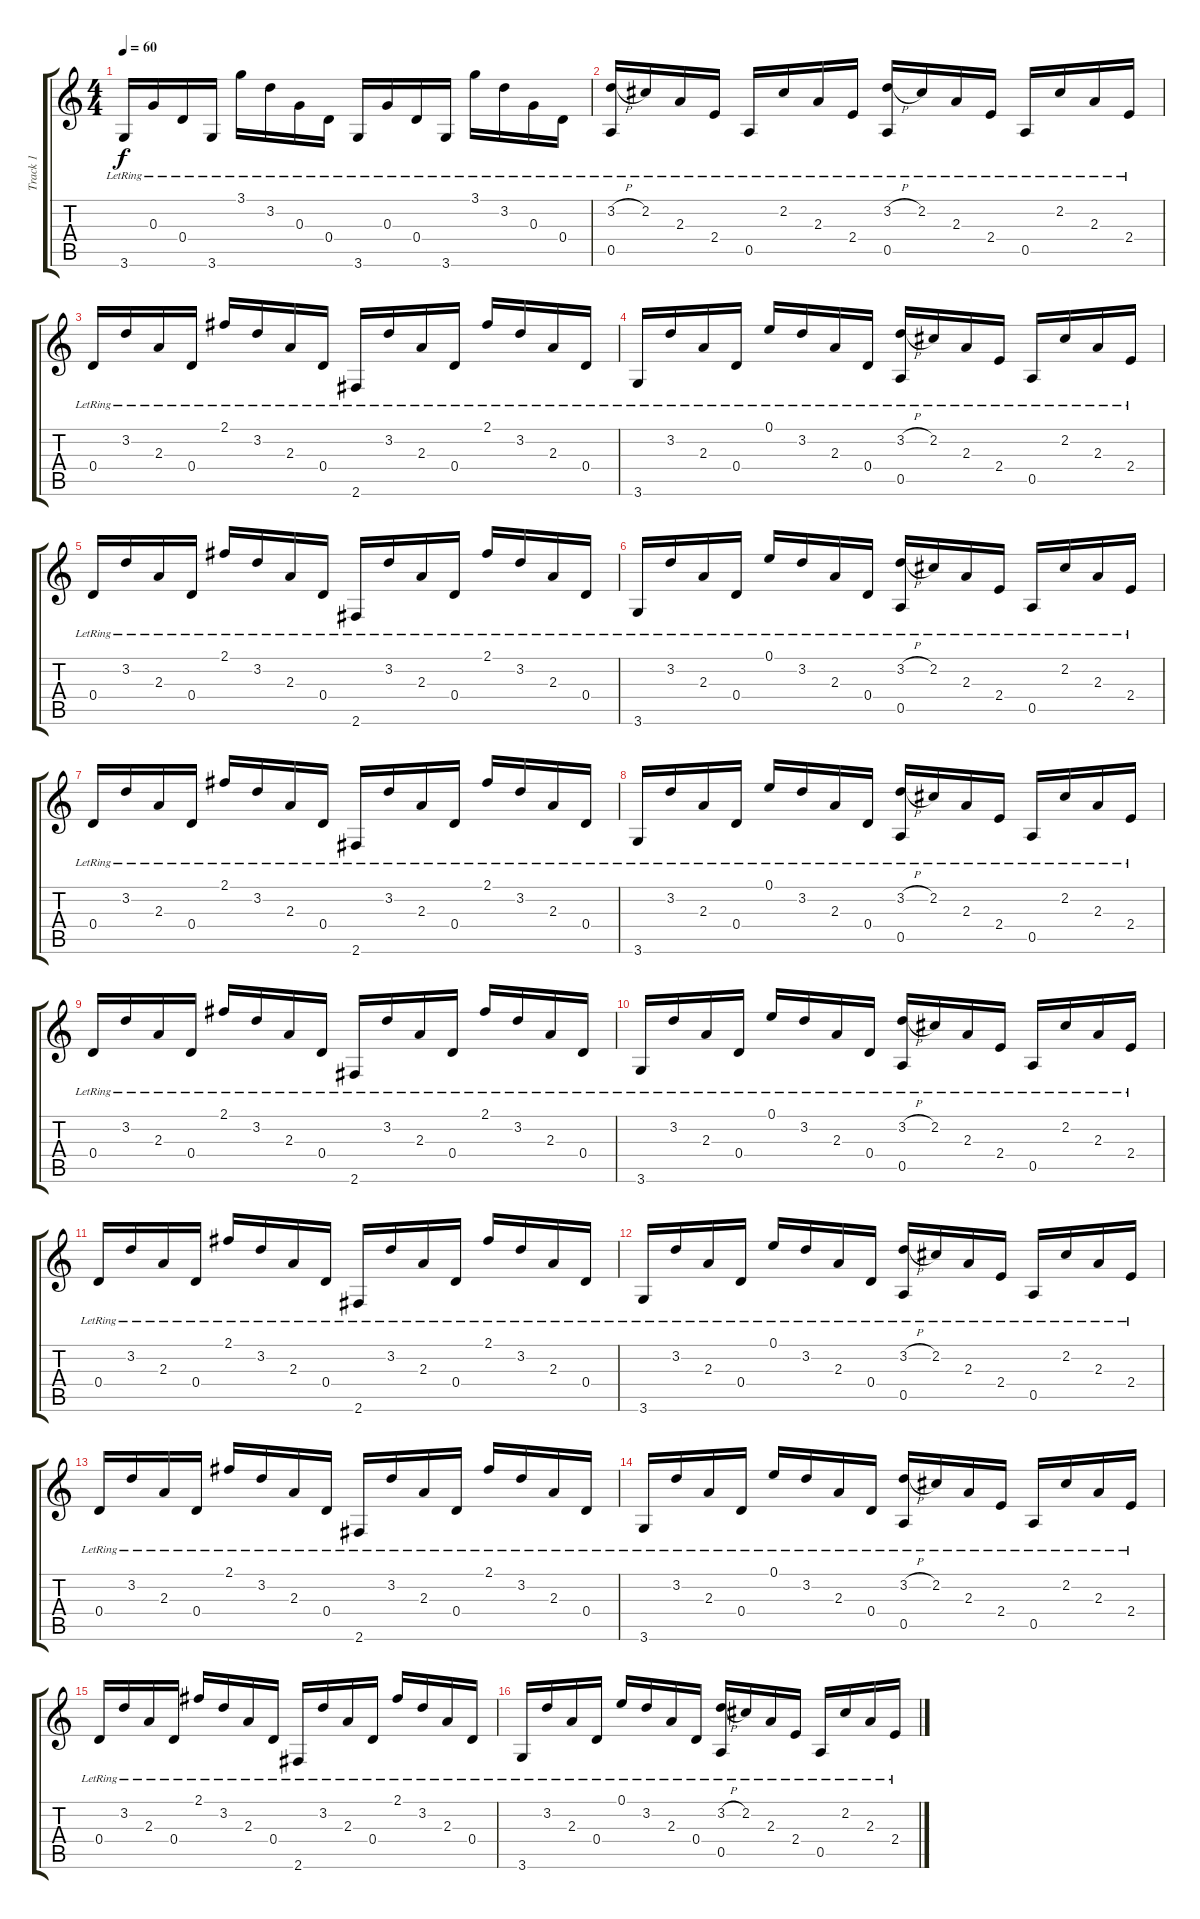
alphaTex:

\track ("Track 1" "Track 1") {instrument acousticguitarnylon}
\staff {score tabs}
\tuning (E4 B3 G3 D3 A2 E2) {hide}
\ts (4 4)
\tempo 60
\clef g2
\ks c
3.6{lr}.16{dy f} 0.3{lr}.16 0.4{lr}.16 3.6{lr}.16 3.1{lr}.16 3.2{lr}.16 0.3{lr}.16 0.4{lr}.16 3.6{lr}.16 0.3{lr}.16 0.4{lr}.16 3.6{lr}.16 3.1{lr}.16 3.2{lr}.16 0.3{lr}.16 0.4{lr}.16 |
(3.2{h} 0.5{lr}).16 2.2{lr}.16 2.3{lr}.16 2.4{lr}.16 0.5{lr}.16 2.2{lr}.16 2.3{lr}.16 2.4{lr}.16 (3.2{h} 0.5{lr}).16 2.2{lr}.16 2.3{lr}.16 2.4{lr}.16 0.5{lr}.16 2.2{lr}.16 2.3{lr}.16 2.4{lr}.16 |
0.4{lr}.16 3.2{lr}.16 2.3{lr}.16 0.4{lr}.16 2.1{lr}.16 3.2{lr}.16 2.3{lr}.16 0.4{lr}.16 2.6{lr}.16 3.2{lr}.16 2.3{lr}.16 0.4{lr}.16 2.1{lr}.16 3.2{lr}.16 2.3{lr}.16 0.4{lr}.16 |
3.6{lr}.16 3.2{lr}.16 2.3{lr}.16 0.4{lr}.16 0.1{lr}.16 3.2{lr}.16 2.3{lr}.16 0.4{lr}.16 (3.2{h} 0.5{lr}).16 2.2{lr}.16 2.3{lr}.16 2.4{lr}.16 0.5{lr}.16 2.2{lr}.16 2.3{lr}.16 2.4{lr}.16 |
0.4{lr}.16 3.2{lr}.16 2.3{lr}.16 0.4{lr}.16 2.1{lr}.16 3.2{lr}.16 2.3{lr}.16 0.4{lr}.16 2.6{lr}.16 3.2{lr}.16 2.3{lr}.16 0.4{lr}.16 2.1{lr}.16 3.2{lr}.16 2.3{lr}.16 0.4{lr}.16 |
3.6{lr}.16 3.2{lr}.16 2.3{lr}.16 0.4{lr}.16 0.1{lr}.16 3.2{lr}.16 2.3{lr}.16 0.4{lr}.16 (3.2{h} 0.5{lr}).16 2.2{lr}.16 2.3{lr}.16 2.4{lr}.16 0.5{lr}.16 2.2{lr}.16 2.3{lr}.16 2.4{lr}.16 |
0.4{lr}.16 3.2{lr}.16 2.3{lr}.16 0.4{lr}.16 2.1{lr}.16 3.2{lr}.16 2.3{lr}.16 0.4{lr}.16 2.6{lr}.16 3.2{lr}.16 2.3{lr}.16 0.4{lr}.16 2.1{lr}.16 3.2{lr}.16 2.3{lr}.16 0.4{lr}.16 |
3.6{lr}.16 3.2{lr}.16 2.3{lr}.16 0.4{lr}.16 0.1{lr}.16 3.2{lr}.16 2.3{lr}.16 0.4{lr}.16 (3.2{h} 0.5{lr}).16 2.2{lr}.16 2.3{lr}.16 2.4{lr}.16 0.5{lr}.16 2.2{lr}.16 2.3{lr}.16 2.4{lr}.16 |
0.4{lr}.16 3.2{lr}.16 2.3{lr}.16 0.4{lr}.16 2.1{lr}.16 3.2{lr}.16 2.3{lr}.16 0.4{lr}.16 2.6{lr}.16 3.2{lr}.16 2.3{lr}.16 0.4{lr}.16 2.1{lr}.16 3.2{lr}.16 2.3{lr}.16 0.4{lr}.16 |
3.6{lr}.16 3.2{lr}.16 2.3{lr}.16 0.4{lr}.16 0.1{lr}.16 3.2{lr}.16 2.3{lr}.16 0.4{lr}.16 (3.2{h} 0.5{lr}).16 2.2{lr}.16 2.3{lr}.16 2.4{lr}.16 0.5{lr}.16 2.2{lr}.16 2.3{lr}.16 2.4{lr}.16 |
0.4{lr}.16 3.2{lr}.16 2.3{lr}.16 0.4{lr}.16 2.1{lr}.16 3.2{lr}.16 2.3{lr}.16 0.4{lr}.16 2.6{lr}.16 3.2{lr}.16 2.3{lr}.16 0.4{lr}.16 2.1{lr}.16 3.2{lr}.16 2.3{lr}.16 0.4{lr}.16 |
3.6{lr}.16 3.2{lr}.16 2.3{lr}.16 0.4{lr}.16 0.1{lr}.16 3.2{lr}.16 2.3{lr}.16 0.4{lr}.16 (3.2{h} 0.5{lr}).16 2.2{lr}.16 2.3{lr}.16 2.4{lr}.16 0.5{lr}.16 2.2{lr}.16 2.3{lr}.16 2.4{lr}.16 |
0.4{lr}.16 3.2{lr}.16 2.3{lr}.16 0.4{lr}.16 2.1{lr}.16 3.2{lr}.16 2.3{lr}.16 0.4{lr}.16 2.6{lr}.16 3.2{lr}.16 2.3{lr}.16 0.4{lr}.16 2.1{lr}.16 3.2{lr}.16 2.3{lr}.16 0.4{lr}.16 |
3.6{lr}.16 3.2{lr}.16 2.3{lr}.16 0.4{lr}.16 0.1{lr}.16 3.2{lr}.16 2.3{lr}.16 0.4{lr}.16 (3.2{h} 0.5{lr}).16 2.2{lr}.16 2.3{lr}.16 2.4{lr}.16 0.5{lr}.16 2.2{lr}.16 2.3{lr}.16 2.4{lr}.16 |
0.4{lr}.16 3.2{lr}.16 2.3{lr}.16 0.4{lr}.16 2.1{lr}.16 3.2{lr}.16 2.3{lr}.16 0.4{lr}.16 2.6{lr}.16 3.2{lr}.16 2.3{lr}.16 0.4{lr}.16 2.1{lr}.16 3.2{lr}.16 2.3{lr}.16 0.4{lr}.16 |
3.6{lr}.16 3.2{lr}.16 2.3{lr}.16 0.4{lr}.16 0.1{lr}.16 3.2{lr}.16 2.3{lr}.16 0.4{lr}.16 (3.2{h} 0.5{lr}).16 2.2{lr}.16 2.3{lr}.16 2.4{lr}.16 0.5{lr}.16 2.2{lr}.16 2.3{lr}.16 2.4{lr}.16
